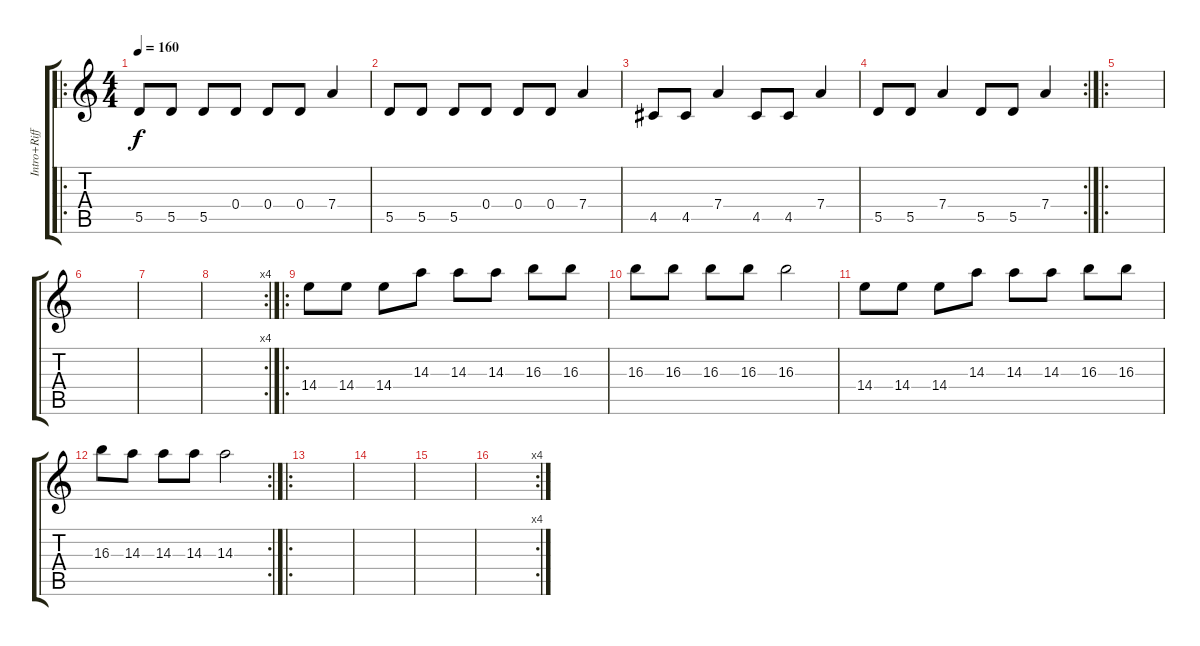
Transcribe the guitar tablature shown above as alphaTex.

\track ("Intro+Riff" "Intro+Riff") {instrument distortionguitar}
\staff {score tabs}
\tuning (E4 B3 G3 D3 A2 E2) {hide}
\ro
\ts (4 4)
\tempo 160
\clef g2
\ks c
5.5.8{dy f} 5.5.8 5.5.8 0.4.8 0.4.8 0.4.8 7.4.4 |
5.5.8 5.5.8 5.5.8 0.4.8 0.4.8 0.4.8 7.4.4 |
4.5.8 4.5.8 7.4.4 4.5.8 4.5.8 7.4.4 |
\rc 2
5.5.8 5.5.8 7.4.4 5.5.8 5.5.8 7.4.4 |
\ro
|
|
|
\rc 4
|
\ro
14.4.8 14.4.8 14.4.8 14.3.8 14.3.8 14.3.8 16.3.8 16.3.8 |
16.3.8 16.3.8 16.3.8 16.3.8 16.3.2 |
14.4.8 14.4.8 14.4.8 14.3.8 14.3.8 14.3.8 16.3.8 16.3.8 |
\rc 2
16.3.8 14.3.8 14.3.8 14.3.8 14.3.2 |
\ro
|
|
|
\rc 4
